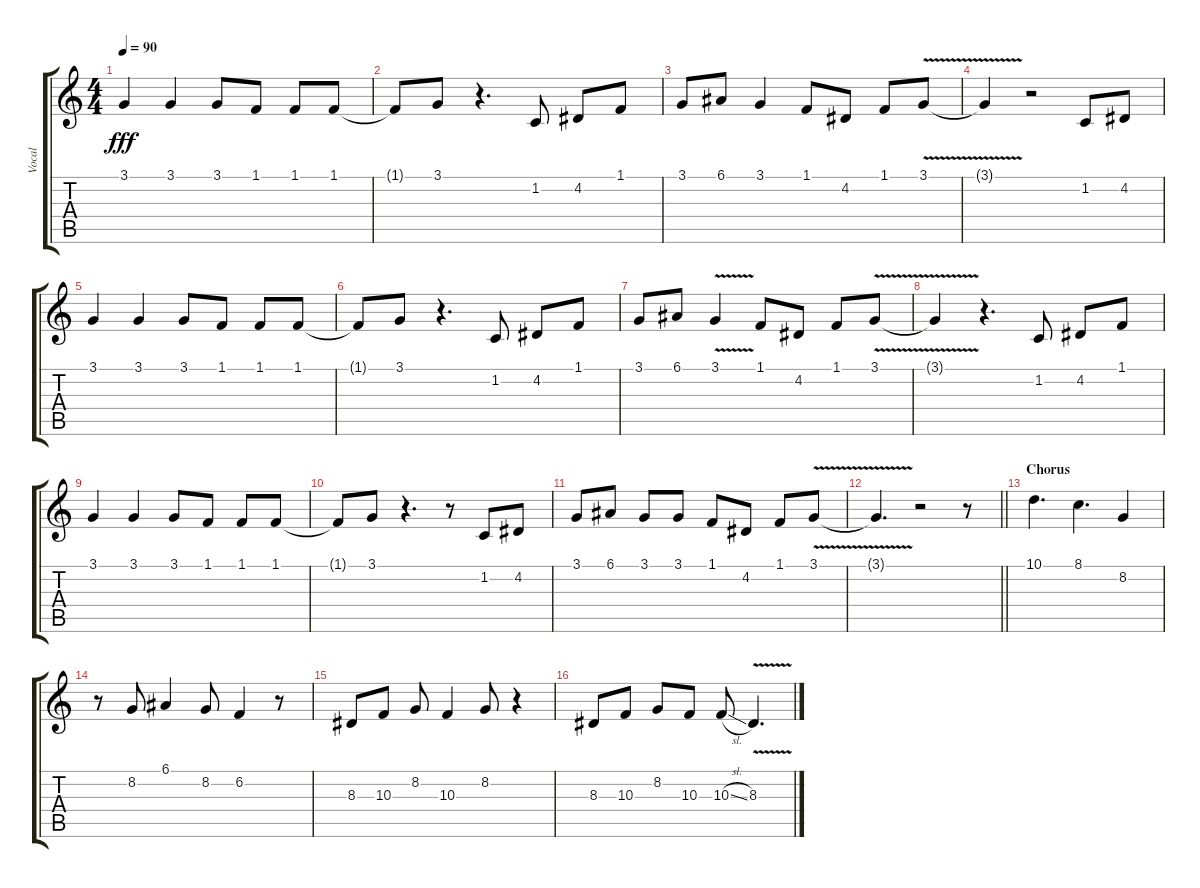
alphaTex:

\track ("Vocal" "Vocal") {instrument altosax}
\staff {score tabs}
\tuning (E4 B3 G3 D3 A2 E2) {hide}
\ts (4 4)
\tempo 90
\clef g2
\ks c
3.1.4{dy fff} 3.1.4 3.1.8 1.1.8 1.1.8 1.1.8 |
1.1{t}.8 3.1.8 r.4{d} 1.2.8 4.2.8 1.1.8 |
3.1.8 6.1.8 3.1.4 1.1.8 4.2.8 1.1.8 3.1{v}.8 |
3.1{t}.4 r.2 1.2.8 4.2.8 |
3.1.4 3.1.4 3.1.8 1.1.8 1.1.8 1.1.8 |
1.1{t}.8 3.1.8 r.4{d} 1.2.8 4.2.8 1.1.8 |
3.1.8 6.1.8 3.1{v}.4 1.1.8 4.2.8 1.1.8 3.1{v}.8 |
3.1{t}.4 r.4{d} 1.2.8 4.2.8 1.1.8 |
3.1.4 3.1.4 3.1.8 1.1.8 1.1.8 1.1.8 |
1.1{t}.8 3.1.8 r.4{d} r.8 1.2.8 4.2.8 |
3.1.8 6.1.8 3.1.8 3.1.8 1.1.8 4.2.8 1.1.8 3.1{v}.8 |
\barLineRight lightlight
3.1{t}.4{d} r.2 r.8 |
\section ("" "Chorus")
10.1.4{d} 8.1.4{d} 8.2.4 |
r.8 8.2.8 6.1.4 8.2.8 6.2.4 r.8 |
8.3.8 10.3.8 8.2.8 10.3.4 8.2.8 r.4 |
8.3.8 10.3.8 8.2.8 10.3.8 10.3{sl}.8 8.3{v}.4{d}
